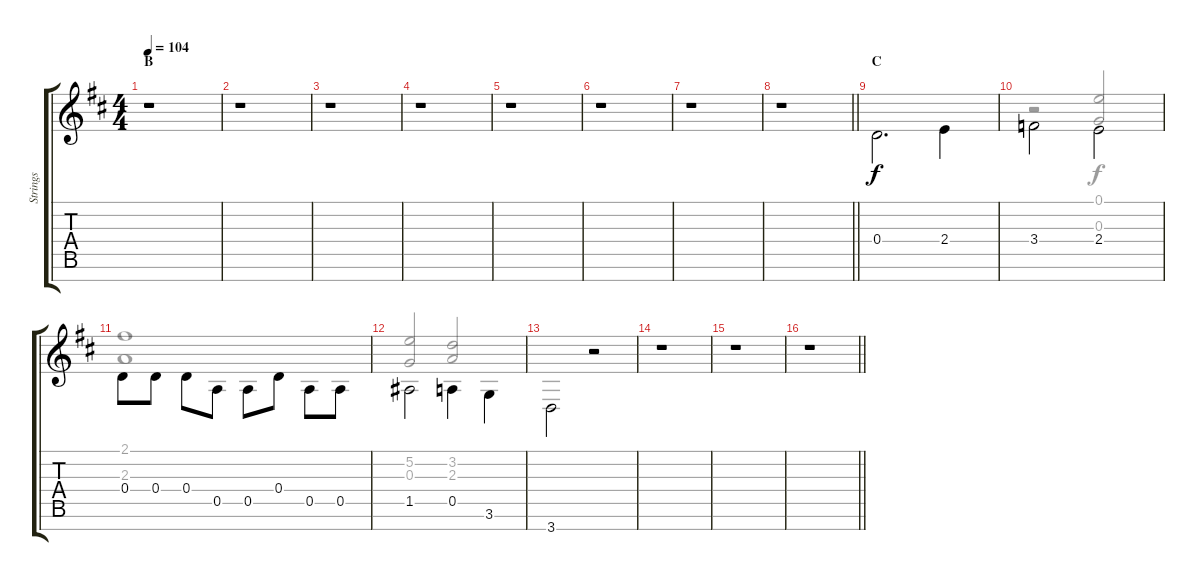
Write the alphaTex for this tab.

\track ("Strings" "Strings") {instrument stringensemble1}
\staff {score tabs}
\tuning (E5 B4 G4 D4 A3 E3 B2) {hide}
\voice
\ts (4 4)
\section ("" "B")
\tempo 104
\clef g2
\ks d
r.1{dy f} |
r.1 |
r.1 |
r.1 |
r.1 |
r.1 |
r.1 |
\barLineRight lightlight
r.1 |
\section ("" "C")
0.4.2{d beam Down} 2.4.4{beam Down} |
3.4.2{beam Down} 2.4.2{beam Down} |
0.4.8{beam Down} 0.4.8{beam Down} 0.4.8{beam Down} 0.5.8{beam Down} 0.5.8{beam Down} 0.4.8{beam Down} 0.5.8{beam Down} 0.5.8{beam Down} |
1.5.2{beam Down} 0.5.4{beam Down} 3.6.4{beam Down} |
3.7.2{beam Down} r.2 |
r.1 |
r.1 |
\barLineRight lightlight
r.1
\voice
\clef g2
\ottava regular
\simile none
\ks d
|
|
|
|
|
|
|
\barLineRight lightlight
|
|
r.2 (0.1 0.3).2{beam Up} |
(2.1 2.3).1 |
(5.2 0.3).2{beam Up} (3.2 2.3).2{beam Up} |
|
|
|
\barLineRight lightlight
